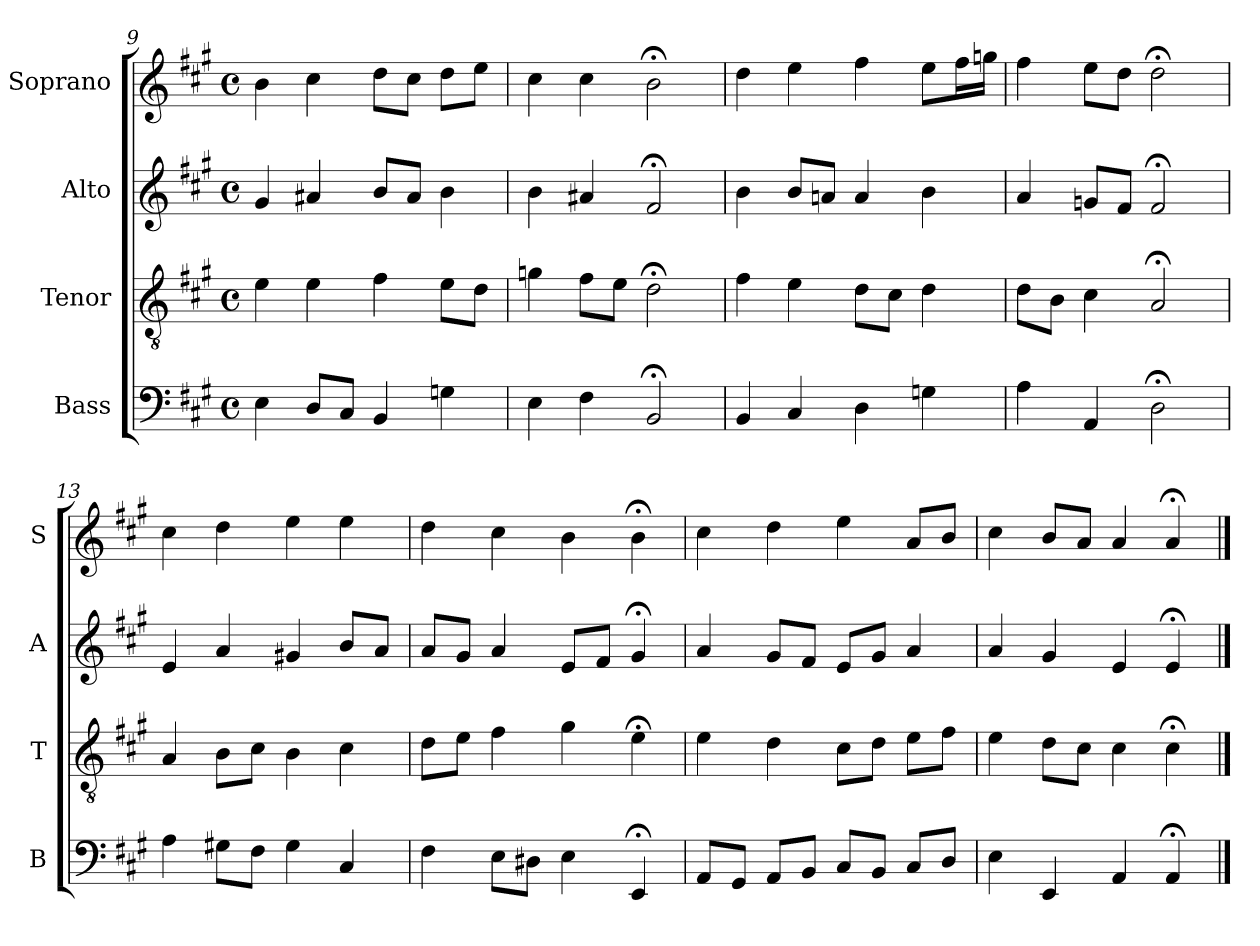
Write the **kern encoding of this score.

**kern	**kern	**kern	**kern
*part4	*part3	*part2	*part1
*staff4	*staff3	*staff2	*staff1
*I"Bass	*I"Tenor	*I"Alto	*I"Soprano
*I'B	*I'T	*I'A	*I'S
*clefF4	*clefGv2	*clefG2	*clefG2
*k[f#c#g#]	*k[f#c#g#]	*k[f#c#g#]	*k[f#c#g#]
*A:	*A:	*A:	*A:
*M4/4	*M4/4	*M4/4	*M4/4
*met(c)	*met(c)	*met(c)	*met(c)
=9	=9	=9	=9
4E	4e	4g#	4b
8DL	4e	4a#X	4cc#
8C#J	.	.	.
4BB	4f#	8bL	8ddL
.	.	8a#J	8cc#J
4Gn	8eL	4b	8ddL
.	8dJ	.	8eeJ
=10	=10	=10	=10
4E	4gn	4b	4cc#
4F#	8f#L	4a#X	4cc#
.	8eJ	.	.
2BB;<	2d;<	2f#;<	2b;<
=11	=11	=11	=11
4BB	4f#	4b	4dd
4C#	4e	8bL	4ee
.	.	8anJ	.
4D	8dL	4a	4ff#
.	8c#J	.	.
4Gn	4d	4b	8eeL
.	.	.	16ff#L
.	.	.	16ggnJJ
=12	=12	=12	=12
4A	8dL	4a	4ff#
.	8BJ	.	.
4AAi	4c#i	8gniL	8eeiL
.	.	8f#J	8ddJ
2D;<	2A;<	2f#;<	2dd;<
=13	=13	=13	=13
4A	4A	4e	4cc#
8G#XL	8BL	4a	4dd
8F#J	8c#J	.	.
4G#	4B	4g#X	4ee
4C#	4c#	8bL	4ee
.	.	8aJ	.
=14	=14	=14	=14
4F#	8dL	8aL	4dd
.	8eJ	8g#J	.
8EL	4f#	4a	4cc#
8D#XJ	.	.	.
4E	4g#	8eL	4b
.	.	8f#J	.
4EE;<	4e;<	4g#;<	4b;<
=15	=15	=15	=15
8AAL	4e	4a	4cc#
8GG#J	.	.	.
8AAL	4d	8g#L	4dd
8BBJ	.	8f#J	.
8C#L	8c#L	8eL	4ee
8BBJ	8dJ	8g#J	.
8C#L	8eL	4a	8aL
8DJ	8f#J	.	8bJ
=16	=16	=16	=16
4E	4e	4a	4cc#
4EEi	8diL	4g#i	8biL
.	8c#J	.	8aJ
4AA	4c#	4e	4a
4AA;<	4c#;<	4e;<	4a;<
==	==	==	==
*-	*-	*-	*-
